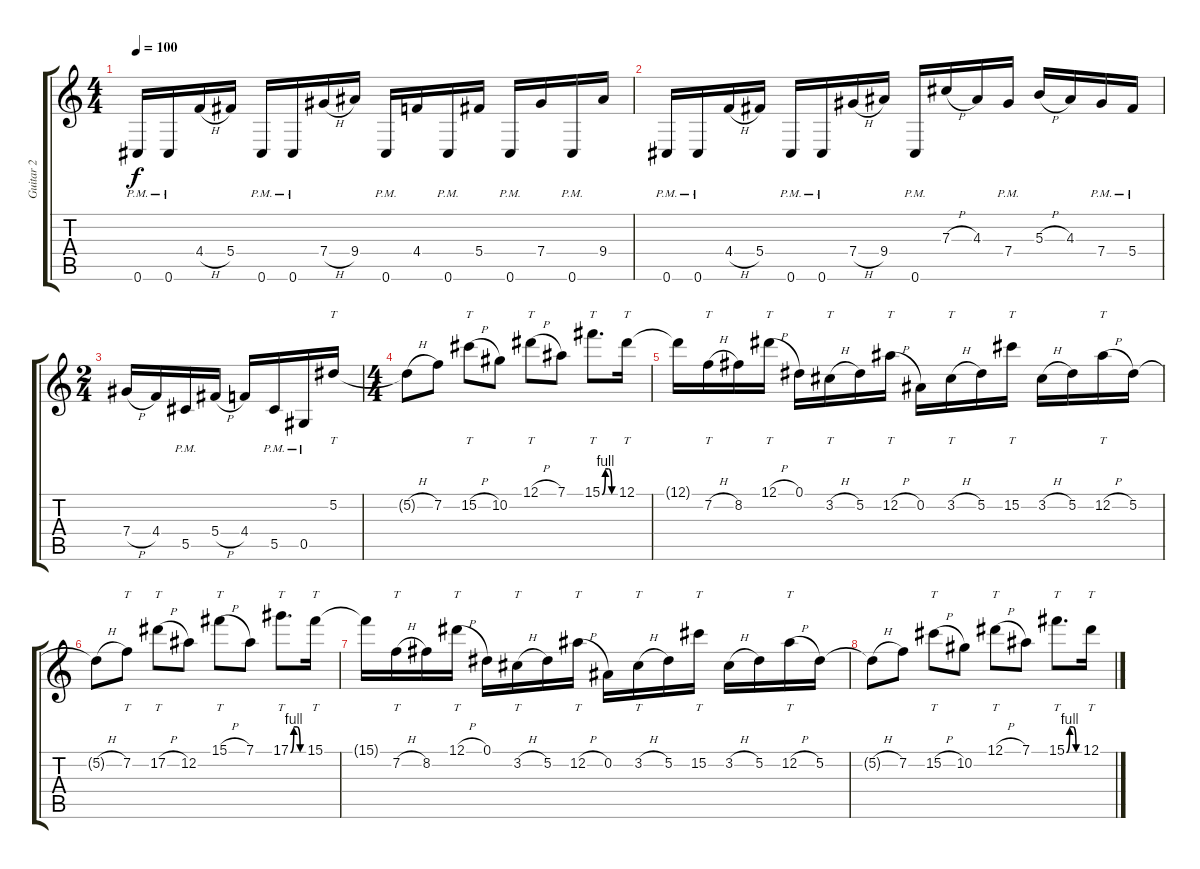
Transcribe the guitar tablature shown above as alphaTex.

\track ("Guitar 2" "Guitar 2") {instrument overdrivenguitar}
\staff {score tabs}
\tuning (Eb4 Bb3 Gb3 Db3 Ab2 Db2) {hide}
\ts (4 4)
\tempo 100
\clef g2
\ks c
0.6{pm}.16{dy f} 0.6{pm}.16 4.4{h}.16 5.4.16 0.6{pm}.16 0.6{pm}.16 7.4{h}.16 9.4.16 0.6{pm}.16 4.4.16 0.6{pm}.16 5.4.16 0.6{pm}.16 7.4.16 0.6{pm}.16 9.4.16 |
0.6{pm}.16 0.6{pm}.16 4.4{h}.16 5.4.16 0.6{pm}.16 0.6{pm}.16 7.4{h}.16 9.4.16 0.6{pm}.16 7.3{h}.16 4.3.16 7.4{pm}.16 5.3{h}.16 4.3.16 7.4{pm}.16 5.4{pm}.16 |
\ts (2 4)
7.4{h}.16 4.4.16 5.5{pm}.16 5.4{h}.16 4.4.16 5.5{pm}.16 0.5{pm}.16 5.2.16{tt} |
\ts (4 4)
5.2{h t}.8 7.2.8 15.2{h}.8{tt} 10.2.8 12.1{h}.8{tt} 7.1.8 15.1{be (custom 0 0 15 4 30 4 45 0 60 0)}.8{tt d} 12.1.16{tt} |
12.1{t}.16 7.2{h}.16{tt} 8.2.16 12.1{h}.16{tt} 0.1.16 3.2{h}.16{tt} 5.2.16 12.2{h}.16{tt} 0.2.16 3.2{h}.16{tt} 5.2.16 15.2.16{tt} 3.2{h}.16 5.2.16 12.2{h}.16{tt} 5.2.16 |
5.2{h t}.8 7.2.8{tt} 17.2{h}.8{tt} 12.2.8 15.1{h}.8{tt} 7.1.8 17.1{be (custom 0 0 15 4 30 4 45 0 60 0)}.8{tt d} 15.1.16{tt} |
15.1{t}.16 7.2{h}.16{tt} 8.2.16 12.1{h}.16{tt} 0.1.16 3.2{h}.16{tt} 5.2.16 12.2{h}.16{tt} 0.2.16 3.2{h}.16{tt} 5.2.16 15.2.16{tt} 3.2{h}.16 5.2.16 12.2{h}.16{tt} 5.2.16 |
5.2{h t}.8 7.2.8 15.2{h}.8{tt} 10.2.8 12.1{h}.8{tt} 7.1.8 15.1{be (custom 0 0 15 4 30 4 45 0 60 0)}.8{tt d} 12.1.16{tt}
